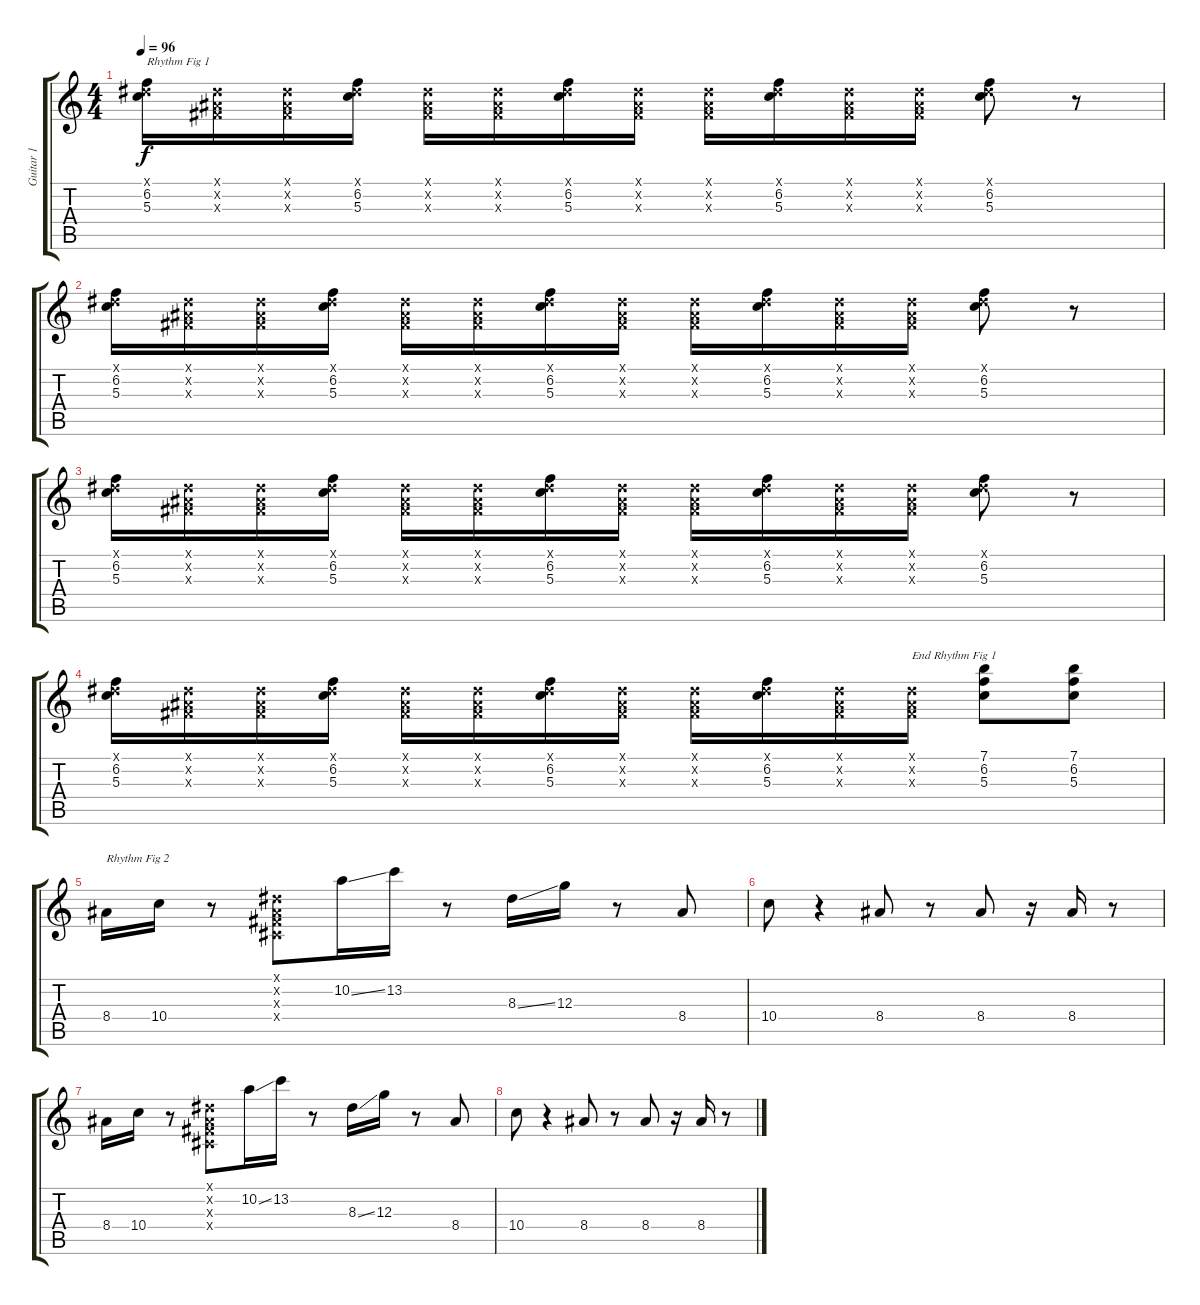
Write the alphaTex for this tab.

\track ("Guitar 1" "Guitar 1") {instrument electricguitarclean}
\staff {score tabs}
\tuning (E4 B3 G3 D3 A2 E2) {hide}
\ts (4 4)
\tempo 96
\clef g2
\ks c
(-1.1{x} 6.2 5.3).16{txt "Rhythm Fig 1" dy f} (-1.1{x} -1.2{x} -1.3{x}).16 (-1.1{x} -1.2{x} -1.3{x}).16 (-1.1{x} 6.2 5.3).16 (-1.1{x} -1.2{x} -1.3{x}).16 (-1.1{x} -1.2{x} -1.3{x}).16 (-1.1{x} 6.2 5.3).16 (-1.1{x} -1.2{x} -1.3{x}).16 (-1.1{x} -1.2{x} -1.3{x}).16 (-1.1{x} 6.2 5.3).16 (-1.1{x} -1.2{x} -1.3{x}).16 (-1.1{x} -1.2{x} -1.3{x}).16 (-1.1{x} 6.2 5.3).8 r.8 |
(-1.1{x} 6.2 5.3).16 (-1.1{x} -1.2{x} -1.3{x}).16 (-1.1{x} -1.2{x} -1.3{x}).16 (-1.1{x} 6.2 5.3).16 (-1.1{x} -1.2{x} -1.3{x}).16 (-1.1{x} -1.2{x} -1.3{x}).16 (-1.1{x} 6.2 5.3).16 (-1.1{x} -1.2{x} -1.3{x}).16 (-1.1{x} -1.2{x} -1.3{x}).16 (-1.1{x} 6.2 5.3).16 (-1.1{x} -1.2{x} -1.3{x}).16 (-1.1{x} -1.2{x} -1.3{x}).16 (-1.1{x} 6.2 5.3).8 r.8 |
(-1.1{x} 6.2 5.3).16 (-1.1{x} -1.2{x} -1.3{x}).16 (-1.1{x} -1.2{x} -1.3{x}).16 (-1.1{x} 6.2 5.3).16 (-1.1{x} -1.2{x} -1.3{x}).16 (-1.1{x} -1.2{x} -1.3{x}).16 (-1.1{x} 6.2 5.3).16 (-1.1{x} -1.2{x} -1.3{x}).16 (-1.1{x} -1.2{x} -1.3{x}).16 (-1.1{x} 6.2 5.3).16 (-1.1{x} -1.2{x} -1.3{x}).16 (-1.1{x} -1.2{x} -1.3{x}).16 (-1.1{x} 6.2 5.3).8 r.8 |
(-1.1{x} 6.2 5.3).16 (-1.1{x} -1.2{x} -1.3{x}).16 (-1.1{x} -1.2{x} -1.3{x}).16 (-1.1{x} 6.2 5.3).16 (-1.1{x} -1.2{x} -1.3{x}).16 (-1.1{x} -1.2{x} -1.3{x}).16 (-1.1{x} 6.2 5.3).16 (-1.1{x} -1.2{x} -1.3{x}).16 (-1.1{x} -1.2{x} -1.3{x}).16 (-1.1{x} 6.2 5.3).16 (-1.1{x} -1.2{x} -1.3{x}).16 (-1.1{x} -1.2{x} -1.3{x}).16{txt "End Rhythm Fig 1"} (7.1 6.2 5.3).8 (7.1 6.2 5.3).8 |
8.4.16{txt "Rhythm Fig 2"} 10.4.16 r.8 (-1.1{x} -1.2{x} -1.3{x} -1.4{x}).8 10.2{ss}.16 13.2.16 r.8 8.3{ss}.16 12.3.16 r.8 8.4.8 |
10.4.8 r.4 8.4.8 r.8 8.4.8 r.16 8.4.16 r.8 |
8.4.16 10.4.16 r.8 (-1.1{x} -1.2{x} -1.3{x} -1.4{x}).8 10.2{ss}.16 13.2.16 r.8 8.3{ss}.16 12.3.16 r.8 8.4.8 |
10.4.8 r.4 8.4.8 r.8 8.4.8 r.16 8.4.16 r.8
